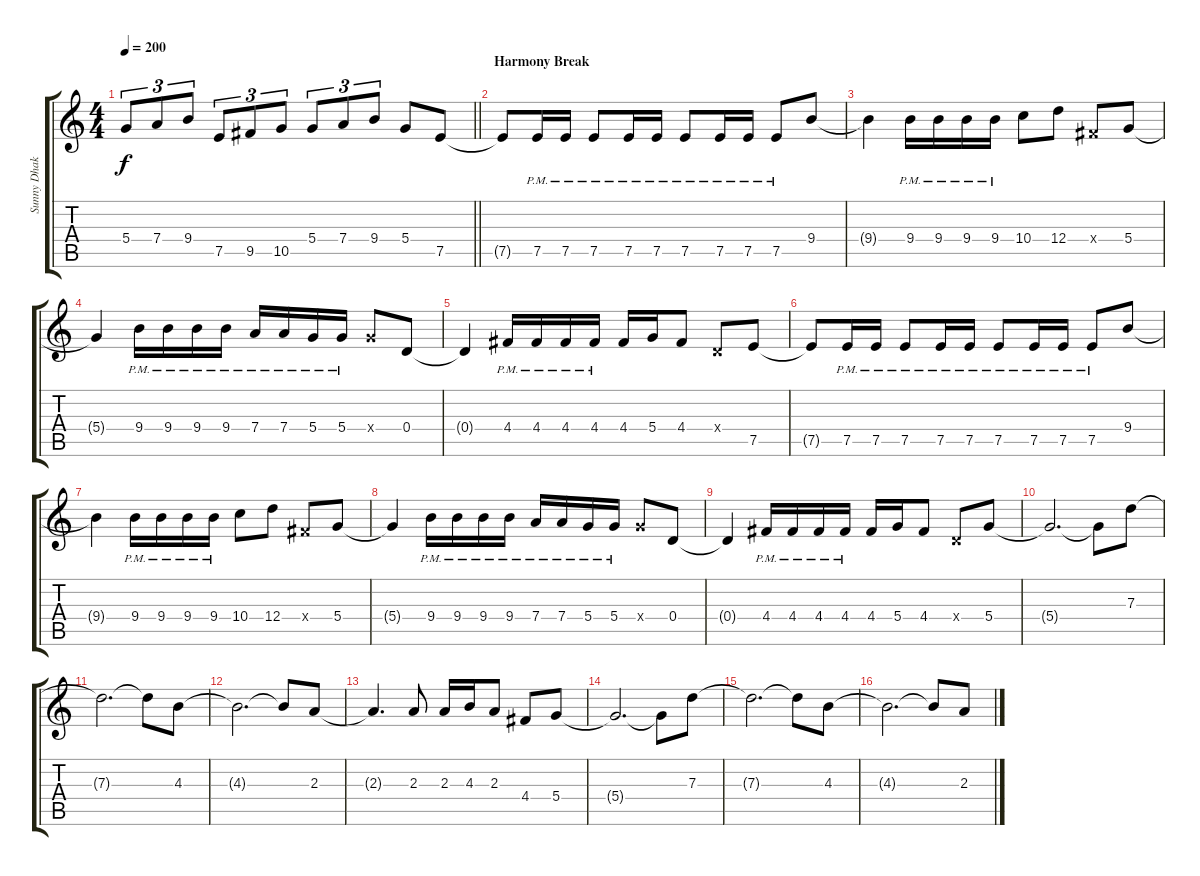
\track ("Sunny Dhak" "Sunny Dhak") {instrument distortionguitar}
\staff {score tabs}
\tuning (E4 B3 G3 D3 A2 E2) {hide}
\ts (4 4)
\tempo 200
\clef g2
\barLineRight lightlight
\ks c
5.4.8{tu (3 2) dy f} 7.4.8{tu (3 2)} 9.4.8{tu (3 2)} 7.5.8{tu (3 2)} 9.5.8{tu (3 2)} 10.5.8{tu (3 2)} 5.4.8{tu (3 2)} 7.4.8{tu (3 2)} 9.4.8{tu (3 2)} 5.4.8 7.5.8 |
\section ("" "Harmony Break")
7.5{t}.8 7.5{pm}.16 7.5{pm}.16 7.5{pm}.8 7.5{pm}.16 7.5{pm}.16 7.5{pm}.8 7.5{pm}.16 7.5{pm}.16 7.5{pm}.8 9.4.8 |
9.4{t}.4 9.4{pm}.16 9.4{pm}.16 9.4{pm}.16 9.4{pm}.16 10.4.8 12.4.8 4.4{x}.8 5.4.8 |
5.4{t}.4 9.4{pm}.16 9.4{pm}.16 9.4{pm}.16 9.4{pm}.16 7.4{pm}.16 7.4{pm}.16 5.4{pm}.16 5.4{pm}.16 5.4{x}.8 0.4.8 |
0.4{t}.4 4.4{pm}.16 4.4{pm}.16 4.4{pm}.16 4.4{pm}.16 4.4.16 5.4.16 4.4.8 0.4{x}.8 7.5.8 |
7.5{t}.8 7.5{pm}.16 7.5{pm}.16 7.5{pm}.8 7.5{pm}.16 7.5{pm}.16 7.5{pm}.8 7.5{pm}.16 7.5{pm}.16 7.5{pm}.8 9.4.8 |
9.4{t}.4 9.4{pm}.16 9.4{pm}.16 9.4{pm}.16 9.4{pm}.16 10.4.8 12.4.8 4.4{x}.8 5.4.8 |
5.4{t}.4 9.4{pm}.16 9.4{pm}.16 9.4{pm}.16 9.4{pm}.16 7.4{pm}.16 7.4{pm}.16 5.4{pm}.16 5.4{pm}.16 5.4{x}.8 0.4.8 |
0.4{t}.4 4.4{pm}.16 4.4{pm}.16 4.4{pm}.16 4.4{pm}.16 4.4.16 5.4.16 4.4.8 0.4{x}.8 5.4.8 |
5.4{t}.2{d} 5.4{t}.8 7.3.8 |
7.3{t}.2{d} 7.3{t}.8 4.3.8 |
4.3{t}.2{d} 4.3{t}.8 2.3.8 |
2.3{t}.4{d} 2.3.8 2.3.16 4.3.16 2.3.8 4.4.8 5.4.8 |
5.4{t}.2{d} 5.4{t}.8 7.3.8 |
7.3{t}.2{d} 7.3{t}.8 4.3.8 |
4.3{t}.2{d} 4.3{t}.8 2.3.8
